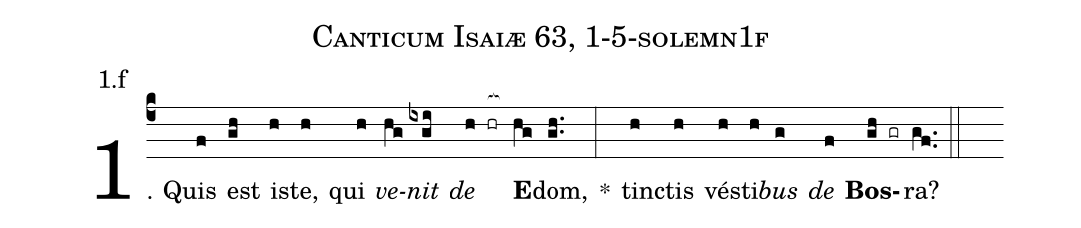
name: Canticum Isaiæ 63, 1-5-solemn1f;
annotation: 1.f;
%%
(c4)1. Quis(f) est(gh) is(h)te,(h) qui(h) <i>ve</i>(hg)<i>nit</i>(ixgi) <i>de</i>(h hr[ocb:1{]) <b>E</b>(hg[ocb:0}])dom,(gh..) *(:) tinc(h)tis(h) vés(h)ti(h)<i>bus</i>(g) <i>de</i>(f) <b>Bos</b>(gh gr)ra?(gf..) (::)
